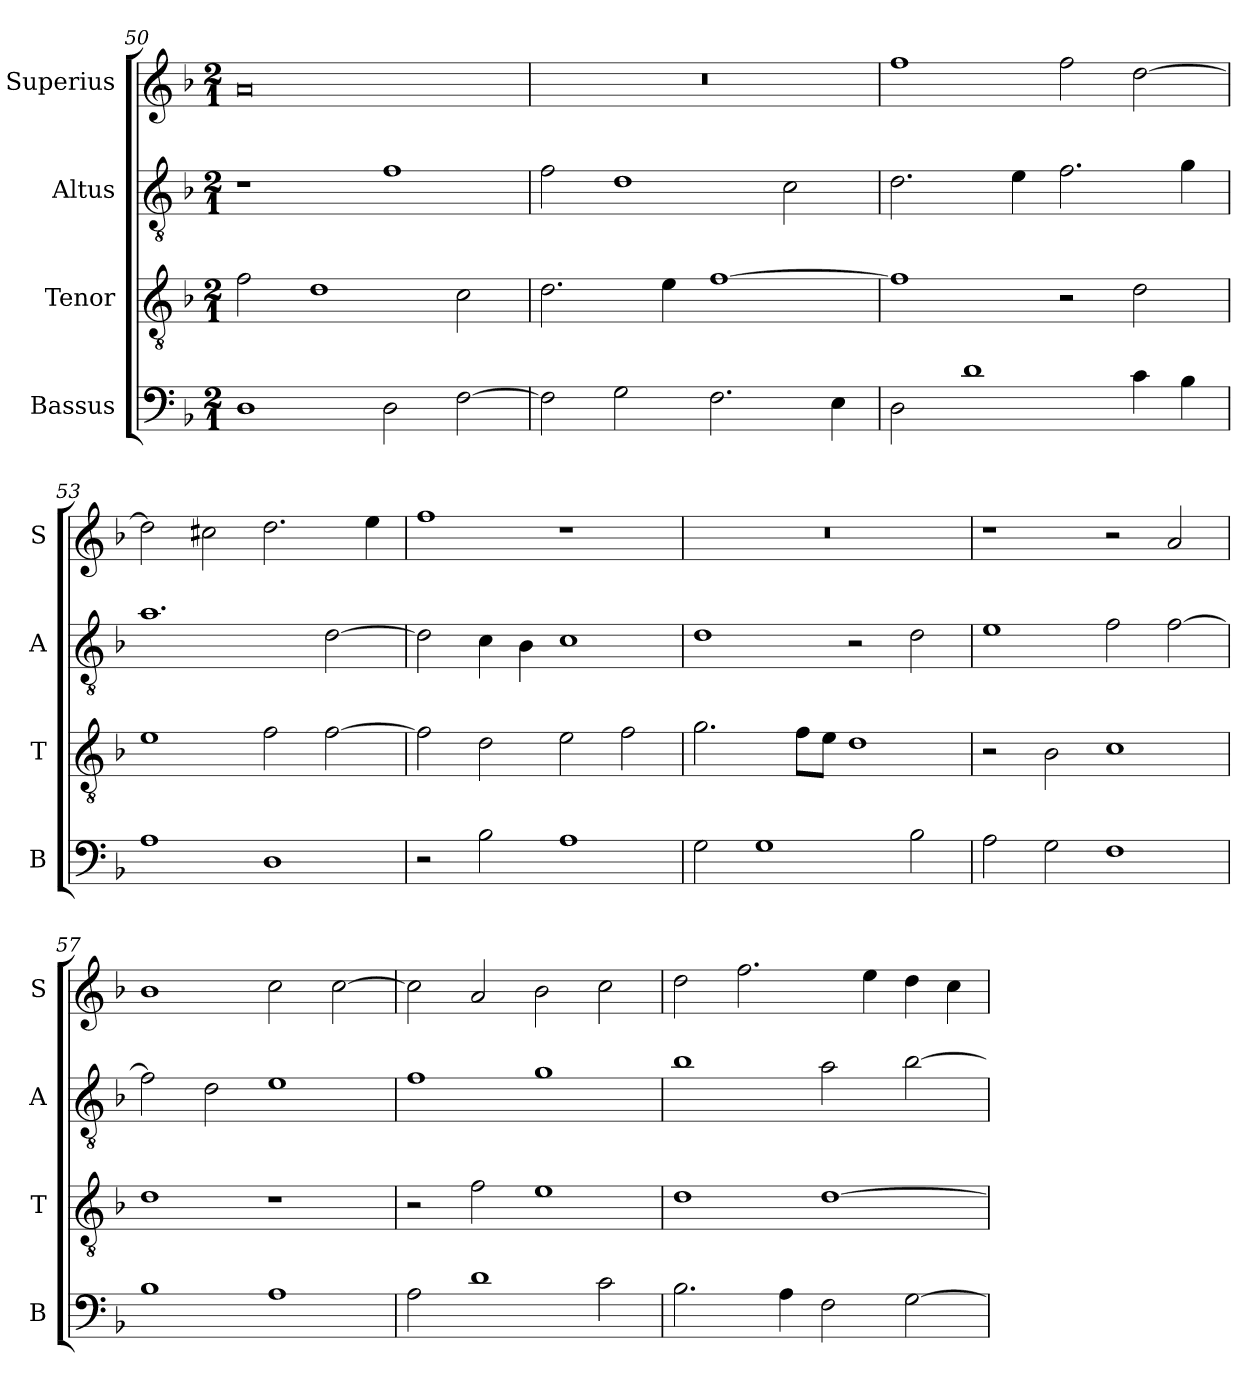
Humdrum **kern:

**kern	**kern	**kern	**kern
*part4	*part3	*part2	*part1
*staff4	*staff3	*staff2	*staff1
*I"Bassus	*I"Tenor	*I"Altus	*I"Superius
*I'B	*I'T	*I'A	*I'S
*clefF4	*clefGv2	*clefGv2	*clefG2
*k[b-]	*k[b-]	*k[b-]	*k[b-]
*F:	*F:	*F:	*F:
*M2/1	*M2/1	*M2/1	*M2/1
=50	=50	=50	=50
1D	2f	1r	0a
.	1d	.	.
2D	.	1f	.
[2F	2c	.	.
=51	=51	=51	=51
2F]	2.d	2f	0r
2G	.	1d	.
.	4e	.	.
2.F	[1f	.	.
.	.	2c	.
4E	.	.	.
=52	=52	=52	=52
2D	1f]	2.d	1ff
1d	.	.	.
.	.	4e	.
.	2r	2.f	2ff
4c	2d	.	[2dd
4B-	.	4g	.
=53	=53	=53	=53
1A	1e	1.a	2dd]
.	.	.	2cc#X
1D	2f	.	2.dd
.	[2f	[2d	.
.	.	.	4ee
=54	=54	=54	=54
2r	2f]	2d]	1ff
2B-	2d	4c	.
.	.	4B-	.
1A	2e	1c	1r
.	2f	.	.
=55	=55	=55	=55
2G	2.g	1d	0r
1G	.	.	.
.	8fL	.	.
.	8eJ	.	.
.	1d	2r	.
2B-	.	2d	.
=56	=56	=56	=56
2A	2r	1e	1r
2G	2B-	.	.
1F	1c	2f	2r
.	.	[2f	2a
=57	=57	=57	=57
1B-	1d	2f]	1b-
.	.	2d	.
1A	1r	1e	2cc
.	.	.	[2cc
=58	=58	=58	=58
2A	2r	1f	2cc]
1d	2f	.	2a
.	1e	1g	2b-
2c	.	.	2cc
=59	=59	=59	=59
2.B-	1d	1b-	2dd
.	.	.	2.ff
4A	.	.	.
2F	[1d	2a	.
.	.	.	4ee
[2G	.	[2b-	4dd
.	.	.	4cc
=	=	=	=
*-	*-	*-	*-
